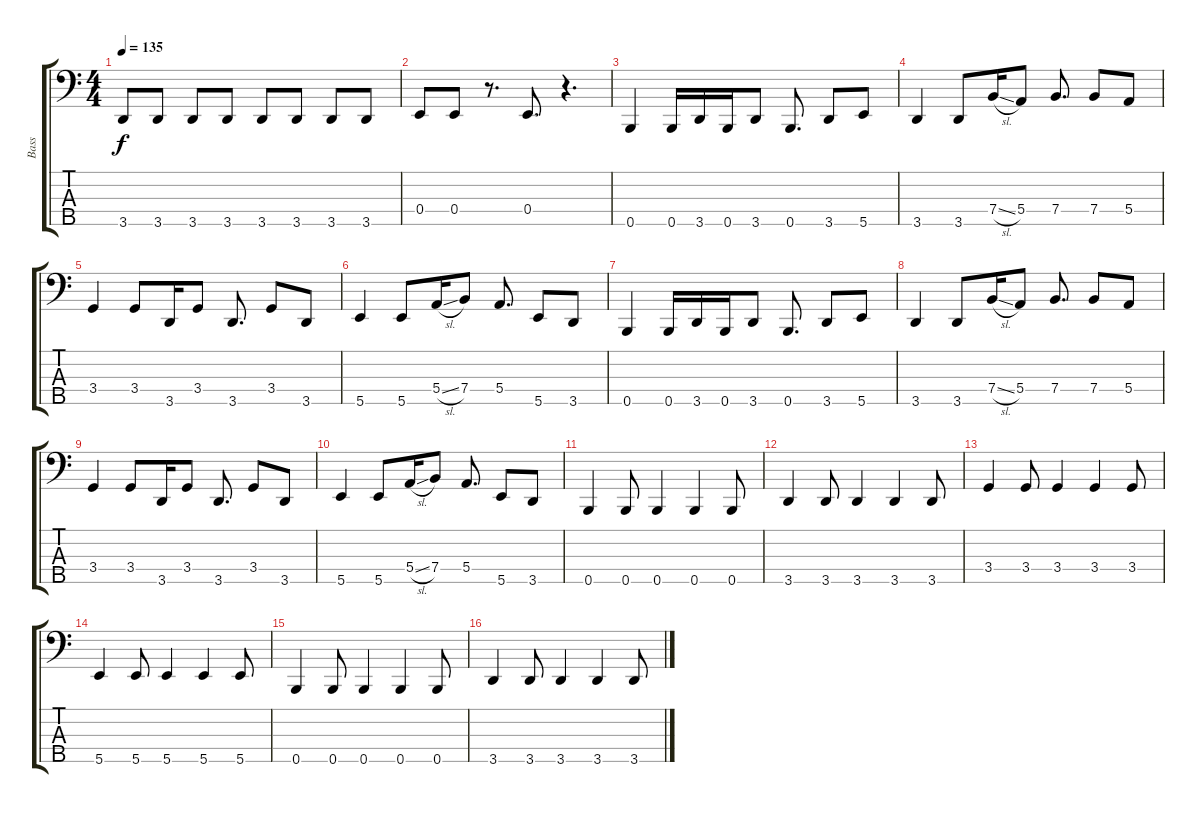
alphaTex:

\track ("Bass" "Bass") {instrument electricbassfinger}
\staff {score tabs}
\tuning (G2 D2 A1 E1 B0) {hide}
\ts (4 4)
\tempo 135
\clef f4
\ks c
3.5.8{dy f} 3.5.8 3.5.8 3.5.8 3.5.8 3.5.8 3.5.8 3.5.8 |
0.4.8 0.4.8 r.8{d} 0.4.8{d} r.4{d} |
0.5.4 0.5.16 3.5.16 0.5.16 3.5.8 0.5.8{d} 3.5.8 5.5.8 |
3.5.4 3.5.8 7.4{sl}.16 5.4.8 7.4.8{d} 7.4.8 5.4.8 |
3.4.4 3.4.8 3.5.16 3.4.8 3.5.8{d} 3.4.8 3.5.8 |
5.5.4 5.5.8 5.4{sl}.16 7.4.8 5.4.8{d} 5.5.8 3.5.8 |
0.5.4 0.5.16 3.5.16 0.5.16 3.5.8 0.5.8{d} 3.5.8 5.5.8 |
3.5.4 3.5.8 7.4{sl}.16 5.4.8 7.4.8{d} 7.4.8 5.4.8 |
3.4.4 3.4.8 3.5.16 3.4.8 3.5.8{d} 3.4.8 3.5.8 |
5.5.4 5.5.8 5.4{sl}.16 7.4.8 5.4.8{d} 5.5.8 3.5.8 |
0.5.4 0.5.8 0.5.4 0.5.4 0.5.8 |
3.5.4 3.5.8 3.5.4 3.5.4 3.5.8 |
3.4.4 3.4.8 3.4.4 3.4.4 3.4.8 |
5.5.4 5.5.8 5.5.4 5.5.4 5.5.8 |
0.5.4 0.5.8 0.5.4 0.5.4 0.5.8 |
3.5.4 3.5.8 3.5.4 3.5.4 3.5.8
